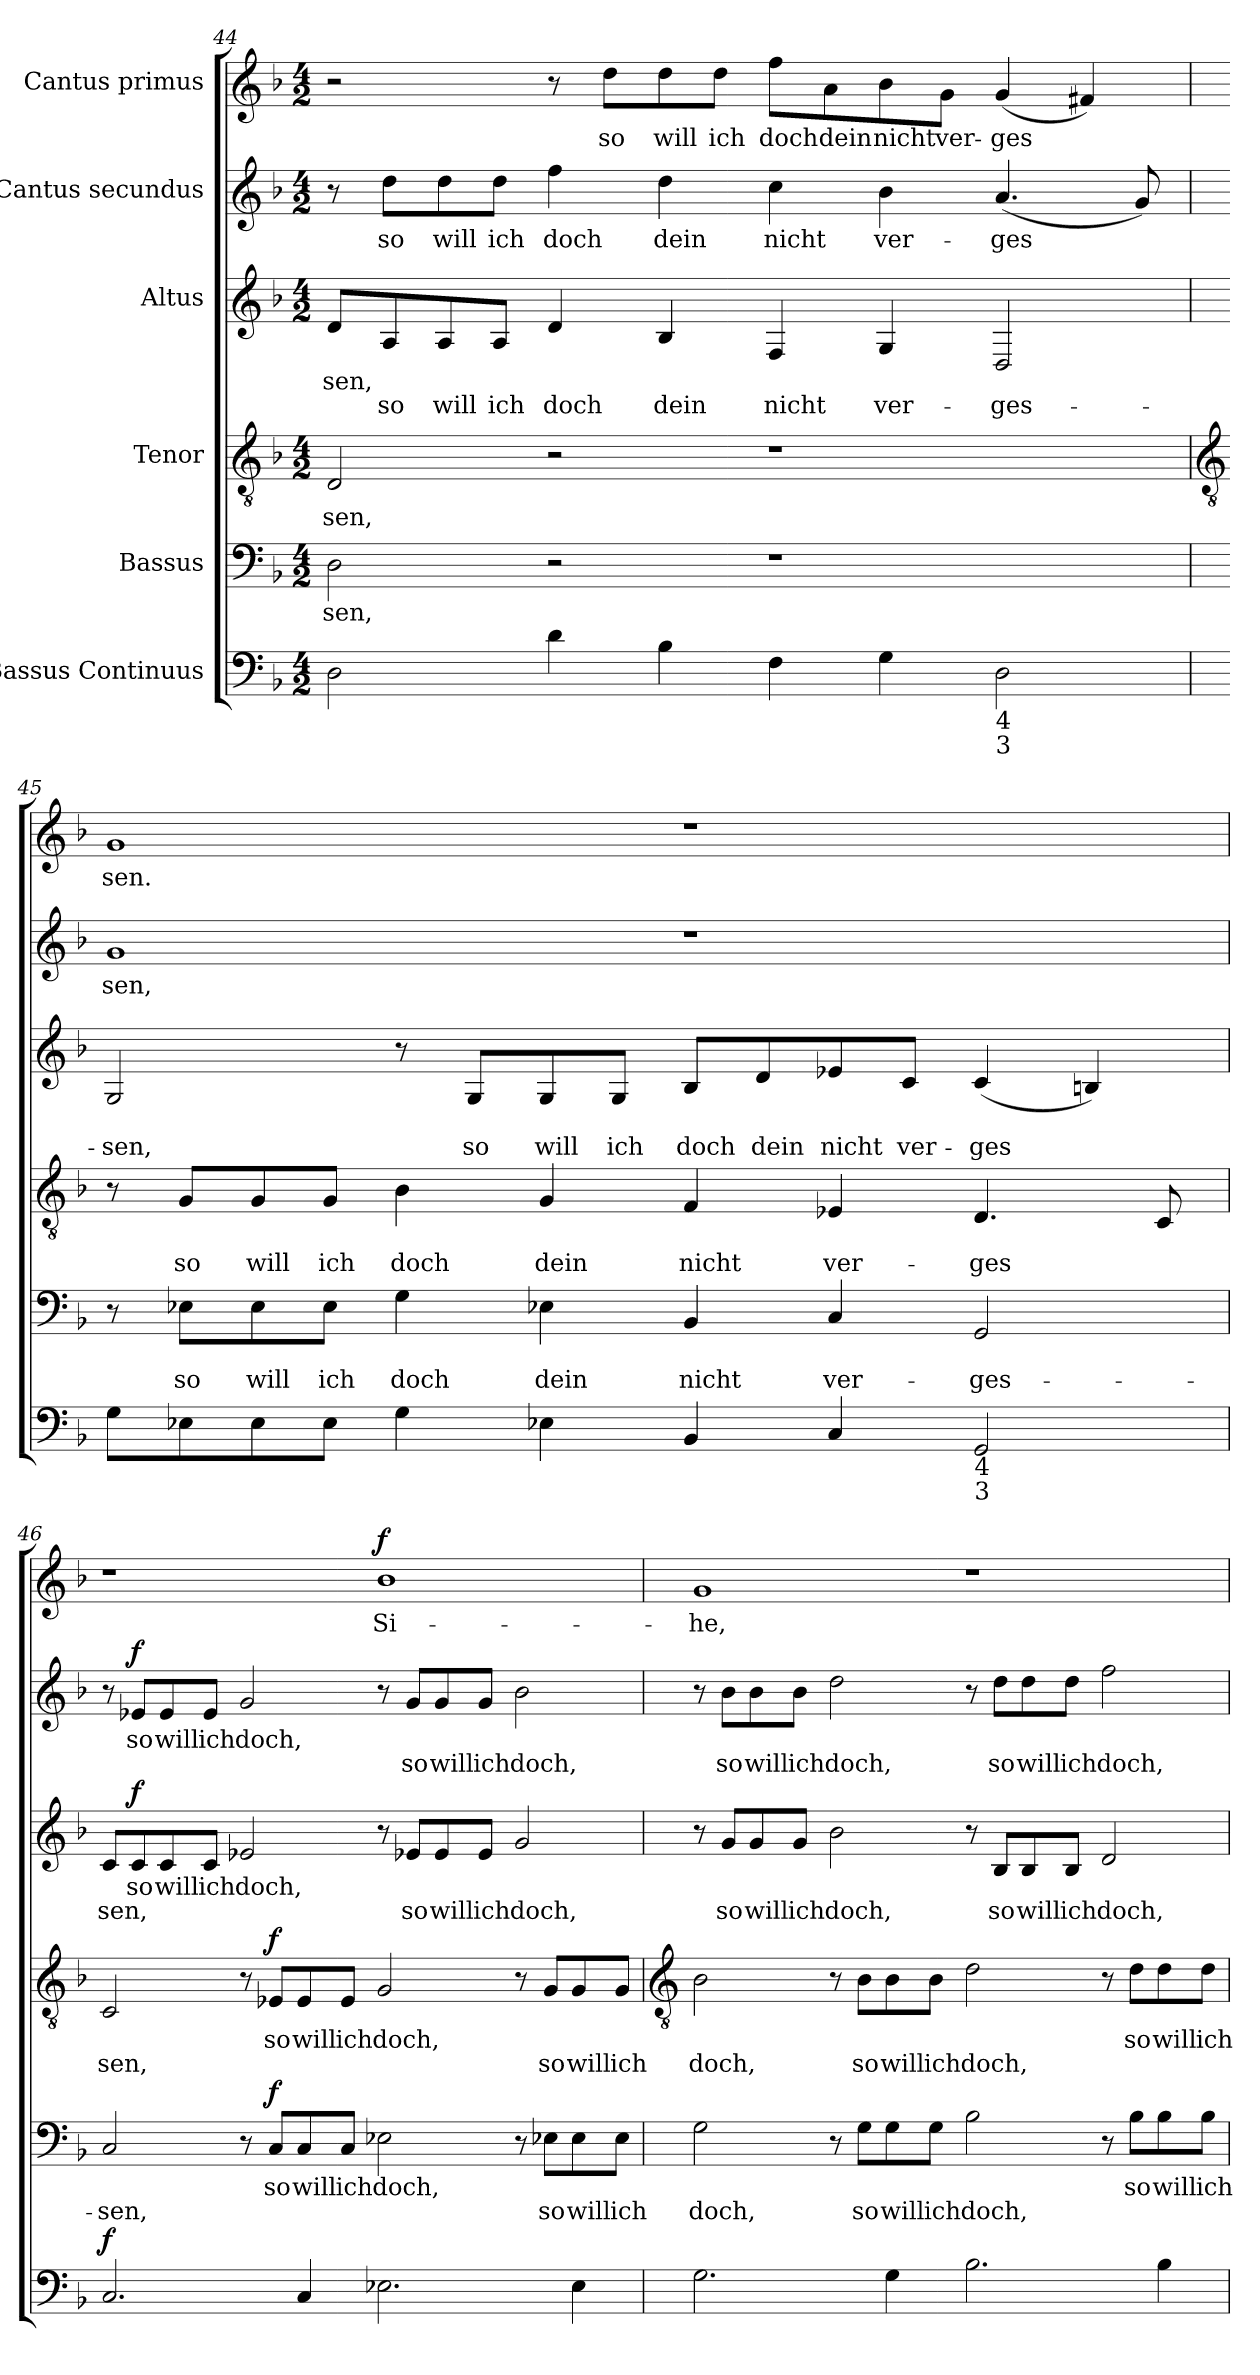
**kern	**dynam	**kern	**text	**text	**dynam	**kern	**text	**text	**dynam	**kern	**text	**text	**dynam	**kern	**text	**text	**dynam	**kern	**text	**dynam
*part6	*part6	*part5	*part5	*part5	*part5	*part4	*part4	*part4	*part4	*part3	*part3	*part3	*part3	*part2	*part2	*part2	*part2	*part1	*part1	*part1
*staff6	*staff6	*staff5	*staff5	*staff5	*staff5	*staff4	*staff4	*staff4	*staff4	*staff3	*staff3	*staff3	*staff3	*staff2	*staff2	*staff2	*staff2	*staff1	*staff1	*staff1
*I"Bassus Continuus	*	*I"Bassus	*	*	*	*I"Tenor	*	*	*	*I"Altus	*	*	*	*I"Cantus secundus	*	*	*	*I"Cantus primus	*	*
*clefF4	*	*clefF4	*	*	*	*clefGv2	*	*	*	*clefG2	*	*	*	*clefG2	*	*	*	*clefG2	*	*
*k[b-]	*	*k[b-]	*	*	*	*k[b-]	*	*	*	*k[b-]	*	*	*	*k[b-]	*	*	*	*k[b-]	*	*
*F:	*	*F:	*	*	*	*F:	*	*	*	*F:	*	*	*	*F:	*	*	*	*F:	*	*
*M4/2	*	*M4/2	*	*	*	*M4/2	*	*	*	*M4/2	*	*	*	*M4/2	*	*	*	*M4/2	*	*
=44	=44	=44	=44	=44	=44	=44	=44	=44	=44	=44	=44	=44	=44	=44	=44	=44	=44	=44	=44	=44
!	!	!	!LO:LY:b	!	!	!	!LO:LY:b	!	!	!	!LO:LY:b	!	!	!	!	!	!	!	!	!
2D	.	2D	-sen,	.	.	2D	sen,	.	.	8d/L	sen,	.	.	8r	.	.	.	2r	.	.
!	!	!	!	!	!	!	!	!	!	!	!	!LO:LY:b	!	!	!LO:LY:b	!	!	!	!	!
.	.	.	.	.	.	.	.	.	.	8A/	.	so	.	8dd\L	so	.	.	.	.	.
!	!	!	!	!	!	!	!	!	!	!	!	!LO:LY:b	!	!	!LO:LY:b	!	!	!	!	!
.	.	.	.	.	.	.	.	.	.	8A/	.	will	.	8dd\	will	.	.	.	.	.
!	!	!	!	!	!	!	!	!	!	!	!	!LO:LY:b	!	!	!LO:LY:b	!	!	!	!	!
.	.	.	.	.	.	.	.	.	.	8A/J	.	ich	.	8dd\J	ich	.	.	.	.	.
!	!	!	!	!	!	!	!	!	!	!	!	!LO:LY:b	!	!	!LO:LY:b	!	!	!	!	!
4d	.	2r	.	.	.	2r	.	.	.	4d	.	doch	.	4ff	doch	.	.	8r	.	.
!	!	!	!	!	!	!	!	!	!	!	!	!	!	!	!	!	!	!	!LO:LY:b	!
.	.	.	.	.	.	.	.	.	.	.	.	.	.	.	.	.	.	8dd\L	so	.
!	!	!	!	!	!	!	!	!	!	!	!	!LO:LY:b	!	!	!LO:LY:b	!	!	!	!LO:LY:b	!
4B-	.	.	.	.	.	.	.	.	.	4B-	.	dein	.	4dd	dein	.	.	8dd\	will	.
!	!	!	!	!	!	!	!	!	!	!	!	!	!	!	!	!	!	!	!LO:LY:b	!
.	.	.	.	.	.	.	.	.	.	.	.	.	.	.	.	.	.	8dd\J	ich	.
!	!	!	!	!	!	!	!	!	!	!	!	!LO:LY:b	!	!	!LO:LY:b	!	!	!	!LO:LY:b	!
4F	.	1r	.	.	.	1r	.	.	.	4F	.	nicht	.	4cc	nicht	.	.	8ff\L	doch	.
!	!	!	!	!	!	!	!	!	!	!	!	!	!	!	!	!	!	!	!LO:LY:b	!
.	.	.	.	.	.	.	.	.	.	.	.	.	.	.	.	.	.	8a\	dein	.
!	!	!	!	!	!	!	!	!	!	!	!	!LO:LY:b	!	!	!LO:LY:b	!	!	!	!LO:LY:b	!
4G	.	.	.	.	.	.	.	.	.	4G	.	ver-	.	4b-	ver-	.	.	8b-\	nicht	.
!	!	!	!	!	!	!	!	!	!	!	!	!	!	!	!	!	!	!	!LO:LY:b	!
.	.	.	.	.	.	.	.	.	.	.	.	.	.	.	.	.	.	8g\J	ver-	.
!LO:TX:b:t=4	!	!	!	!	!	!	!	!	!	!	!	!	!	!	!	!	!	!	!	!
!LO:TX:b:t=3	!	!	!	!	!	!	!	!	!	!	!	!	!	!	!	!	!	!	!	!
!	!	!	!	!	!	!	!	!	!	!	!	!LO:LY:b	!	!	!LO:LY:b	!	!	!	!LO:LY:b	!
2D	.	.	.	.	.	.	.	.	.	2D	.	-ges-	.	(<4.a	-ges	.	.	(<4g	-ges	.
.	.	.	.	.	.	.	.	.	.	.	.	.	.	.	.	.	.	4f#X)	.	.
.	.	.	.	.	.	.	.	.	.	.	.	.	.	8g)	.	.	.	.	.	.
!!LO:LB:g=z
=45	=45	=45	=45	=45	=45	=45	=45	=45	=45	=45	=45	=45	=45	=45	=45	=45	=45	=45	=45	=45
*	*	*	*	*	*	*clefGv2	*	*	*	*	*	*	*	*	*	*	*	*	*	*
!	!	!	!	!	!	!	!	!	!	!	!	!LO:LY:b	!	!	!LO:LY:b	!	!	!	!LO:LY:b	!
8G\L	.	8r	.	.	.	8r	.	.	.	2G	.	-sen,	.	1g	sen,	.	.	1g	sen.	.
!	!	!	!	!LO:LY:b	!	!	!	!LO:LY:b	!	!	!	!	!	!	!	!	!	!	!	!
8E-X\	.	8E-X\L	.	so	.	8G/L	.	so	.	.	.	.	.	.	.	.	.	.	.	.
!	!	!	!	!LO:LY:b	!	!	!	!LO:LY:b	!	!	!	!	!	!	!	!	!	!	!	!
8E-\	.	8E-\	.	will	.	8G/	.	will	.	.	.	.	.	.	.	.	.	.	.	.
!	!	!	!	!LO:LY:b	!	!	!	!LO:LY:b	!	!	!	!	!	!	!	!	!	!	!	!
8E-\J	.	8E-\J	.	ich	.	8G/J	.	ich	.	.	.	.	.	.	.	.	.	.	.	.
!	!	!	!	!LO:LY:b	!	!	!	!LO:LY:b	!	!	!	!	!	!	!	!	!	!	!	!
4G	.	4G	.	doch	.	4B-	.	doch	.	8r	.	.	.	.	.	.	.	.	.	.
!	!	!	!	!	!	!	!	!	!	!	!	!LO:LY:b	!	!	!	!	!	!	!	!
.	.	.	.	.	.	.	.	.	.	8G/L	.	so	.	.	.	.	.	.	.	.
!	!	!	!	!LO:LY:b	!	!	!	!LO:LY:b	!	!	!	!LO:LY:b	!	!	!	!	!	!	!	!
4E-X	.	4E-X	.	dein	.	4G	.	dein	.	8G/	.	will	.	.	.	.	.	.	.	.
!	!	!	!	!	!	!	!	!	!	!	!	!LO:LY:b	!	!	!	!	!	!	!	!
.	.	.	.	.	.	.	.	.	.	8G/J	.	ich	.	.	.	.	.	.	.	.
!	!	!	!	!LO:LY:b	!	!	!	!LO:LY:b	!	!	!	!LO:LY:b	!	!	!	!	!	!	!	!
4BB-	.	4BB-	.	nicht	.	4F	.	nicht	.	8B-/L	.	doch	.	1r	.	.	.	1r	.	.
!	!	!	!	!	!	!	!	!	!	!	!	!LO:LY:b	!	!	!	!	!	!	!	!
.	.	.	.	.	.	.	.	.	.	8d/	.	dein	.	.	.	.	.	.	.	.
!	!	!	!	!LO:LY:b	!	!	!	!LO:LY:b	!	!	!	!LO:LY:b	!	!	!	!	!	!	!	!
4C	.	4C	.	ver-	.	4E-X	.	ver-	.	8e-X/	.	nicht	.	.	.	.	.	.	.	.
!	!	!	!	!	!	!	!	!	!	!	!	!LO:LY:b	!	!	!	!	!	!	!	!
.	.	.	.	.	.	.	.	.	.	8c/J	.	ver-	.	.	.	.	.	.	.	.
!LO:TX:b:t=4	!	!	!	!	!	!	!	!	!	!	!	!	!	!	!	!	!	!	!	!
!LO:TX:b:t=3	!	!	!	!	!	!	!	!	!	!	!	!	!	!	!	!	!	!	!	!
!	!	!	!	!LO:LY:b	!	!	!	!LO:LY:b	!	!	!	!LO:LY:b	!	!	!	!	!	!	!	!
2GG	.	2GG	.	-ges-	.	4.D	.	-ges	.	(<4c	.	-ges	.	.	.	.	.	.	.	.
.	.	.	.	.	.	.	.	.	.	4Bn)	.	.	.	.	.	.	.	.	.	.
.	.	.	.	.	.	8C	.	.	.	.	.	.	.	.	.	.	.	.	.	.
=46	=46	=46	=46	=46	=46	=46	=46	=46	=46	=46	=46	=46	=46	=46	=46	=46	=46	=46	=46	=46
!	!LO:DY:a	!	!	!LO:LY:b	!	!	!	!LO:LY:b	!	!	!	!LO:LY:b	!	!	!	!	!	!	!	!
2.C	f	2C	.	-sen,	.	2C	.	sen,	.	8c/L	.	sen,	.	8r	.	.	.	1r	.	.
!	!	!	!	!	!	!	!	!	!	!	!LO:LY:b	!	!LO:DY:a	!	!LO:LY:b	!	!LO:DY:a	!	!	!
.	.	.	.	.	.	.	.	.	.	8c/	so	.	f	8e-X/L	so	.	f	.	.	.
!	!	!	!	!	!	!	!	!	!	!	!LO:LY:b	!	!	!	!LO:LY:b	!	!	!	!	!
.	.	.	.	.	.	.	.	.	.	8c/	will	.	.	8e-/	will	.	.	.	.	.
!	!	!	!	!	!	!	!	!	!	!	!LO:LY:b	!	!	!	!LO:LY:b	!	!	!	!	!
.	.	.	.	.	.	.	.	.	.	8c/J	ich	.	.	8e-/J	ich	.	.	.	.	.
!	!	!	!	!	!	!	!	!	!	!	!LO:LY:b	!	!	!	!LO:LY:b	!	!	!	!	!
.	.	8r	.	.	.	8r	.	.	.	2e-X	doch,	.	.	2g	doch,	.	.	.	.	.
!	!	!	!LO:LY:b	!	!LO:DY:a	!	!LO:LY:b	!	!LO:DY:a	!	!	!	!	!	!	!	!	!	!	!
.	.	8C/L	so	.	f	8E-X/L	so	.	f	.	.	.	.	.	.	.	.	.	.	.
!	!	!	!LO:LY:b	!	!	!	!LO:LY:b	!	!	!	!	!	!	!	!	!	!	!	!	!
4C	.	8C/	will	.	.	8E-/	will	.	.	.	.	.	.	.	.	.	.	.	.	.
!	!	!	!LO:LY:b	!	!	!	!LO:LY:b	!	!	!	!	!	!	!	!	!	!	!	!	!
.	.	8C/J	ich	.	.	8E-/J	ich	.	.	.	.	.	.	.	.	.	.	.	.	.
!	!	!	!LO:LY:b	!	!	!	!LO:LY:b	!	!	!	!	!	!	!	!	!	!	!	!LO:LY:b	!LO:DY:a
2.E-X	.	2E-X	doch,	.	.	2G	doch,	.	.	8r	.	.	.	8r	.	.	.	1b-	Si-	f
!	!	!	!	!	!	!	!	!	!	!	!	!LO:LY:b	!	!	!	!LO:LY:b	!	!	!	!
.	.	.	.	.	.	.	.	.	.	8e-X/L	.	so	.	8g/L	.	so	.	.	.	.
!	!	!	!	!	!	!	!	!	!	!	!	!LO:LY:b	!	!	!	!LO:LY:b	!	!	!	!
.	.	.	.	.	.	.	.	.	.	8e-/	.	will	.	8g/	.	will	.	.	.	.
!	!	!	!	!	!	!	!	!	!	!	!	!LO:LY:b	!	!	!	!LO:LY:b	!	!	!	!
.	.	.	.	.	.	.	.	.	.	8e-/J	.	ich	.	8g/J	.	ich	.	.	.	.
!	!	!	!	!	!	!	!	!	!	!	!	!LO:LY:b	!	!	!	!LO:LY:b	!	!	!	!
.	.	8r	.	.	.	8r	.	.	.	2g	.	doch,	.	2b-	.	doch,	.	.	.	.
!	!	!	!	!LO:LY:b	!	!	!	!LO:LY:b	!	!	!	!	!	!	!	!	!	!	!	!
.	.	8E-X\L	.	so	.	8G/L	.	so	.	.	.	.	.	.	.	.	.	.	.	.
!	!	!	!	!LO:LY:b	!	!	!	!LO:LY:b	!	!	!	!	!	!	!	!	!	!	!	!
4E-	.	8E-\	.	will	.	8G/	.	will	.	.	.	.	.	.	.	.	.	.	.	.
!	!	!	!	!LO:LY:b	!	!	!	!LO:LY:b	!	!	!	!	!	!	!	!	!	!	!	!
.	.	8E-\J	.	ich	.	8G/J	.	ich	.	.	.	.	.	.	.	.	.	.	.	.
!!LO:LB:g=z
=47	=47	=47	=47	=47	=47	=47	=47	=47	=47	=47	=47	=47	=47	=47	=47	=47	=47	=47	=47	=47
*	*	*	*	*	*	*clefGv2	*	*	*	*	*	*	*	*	*	*	*	*	*	*
!	!	!	!	!LO:LY:b	!	!	!	!LO:LY:b	!	!	!	!	!	!	!	!	!	!	!LO:LY:b	!
2.G	.	2G	.	doch,	.	2B-	.	doch,	.	8r	.	.	.	8r	.	.	.	1g	-he,	.
!	!	!	!	!	!	!	!	!	!	!	!	!LO:LY:b	!	!	!	!LO:LY:b	!	!	!	!
.	.	.	.	.	.	.	.	.	.	8g/L	.	so	.	8b-\L	.	so	.	.	.	.
!	!	!	!	!	!	!	!	!	!	!	!	!LO:LY:b	!	!	!	!LO:LY:b	!	!	!	!
.	.	.	.	.	.	.	.	.	.	8g/	.	will	.	8b-\	.	will	.	.	.	.
!	!	!	!	!	!	!	!	!	!	!	!	!LO:LY:b	!	!	!	!LO:LY:b	!	!	!	!
.	.	.	.	.	.	.	.	.	.	8g/J	.	ich	.	8b-\J	.	ich	.	.	.	.
!	!	!	!	!	!	!	!	!	!	!	!	!LO:LY:b	!	!	!	!LO:LY:b	!	!	!	!
.	.	8r	.	.	.	8r	.	.	.	2b-	.	doch,	.	2dd	.	doch,	.	.	.	.
!	!	!	!	!LO:LY:b	!	!	!	!LO:LY:b	!	!	!	!	!	!	!	!	!	!	!	!
.	.	8G\L	.	so	.	8B-\L	.	so	.	.	.	.	.	.	.	.	.	.	.	.
!	!	!	!	!LO:LY:b	!	!	!	!LO:LY:b	!	!	!	!	!	!	!	!	!	!	!	!
4G	.	8G\	.	will	.	8B-\	.	will	.	.	.	.	.	.	.	.	.	.	.	.
!	!	!	!	!LO:LY:b	!	!	!	!LO:LY:b	!	!	!	!	!	!	!	!	!	!	!	!
.	.	8G\J	.	ich	.	8B-\J	.	ich	.	.	.	.	.	.	.	.	.	.	.	.
!	!	!	!	!LO:LY:b	!	!	!	!LO:LY:b	!	!	!	!	!	!	!	!	!	!	!	!
2.B-	.	2B-	.	doch,	.	2d	.	doch,	.	8r	.	.	.	8r	.	.	.	1r	.	.
!	!	!	!	!	!	!	!	!	!	!	!	!LO:LY:b	!	!	!	!LO:LY:b	!	!	!	!
.	.	.	.	.	.	.	.	.	.	8B-/L	.	so	.	8dd\L	.	so	.	.	.	.
!	!	!	!	!	!	!	!	!	!	!	!	!LO:LY:b	!	!	!	!LO:LY:b	!	!	!	!
.	.	.	.	.	.	.	.	.	.	8B-/	.	will	.	8dd\	.	will	.	.	.	.
!	!	!	!	!	!	!	!	!	!	!	!	!LO:LY:b	!	!	!	!LO:LY:b	!	!	!	!
.	.	.	.	.	.	.	.	.	.	8B-/J	.	ich	.	8dd\J	.	ich	.	.	.	.
!	!	!	!	!	!	!	!	!	!	!	!	!LO:LY:b	!	!	!	!LO:LY:b	!	!	!	!
.	.	8r	.	.	.	8r	.	.	.	2d	.	doch,	.	2ff	.	doch,	.	.	.	.
!	!	!	!LO:LY:b	!	!	!	!LO:LY:b	!	!	!	!	!	!	!	!	!	!	!	!	!
.	.	8B-\L	so	.	.	8d\L	so	.	.	.	.	.	.	.	.	.	.	.	.	.
!	!	!	!LO:LY:b	!	!	!	!LO:LY:b	!	!	!	!	!	!	!	!	!	!	!	!	!
4B-	.	8B-\	will	.	.	8d\	will	.	.	.	.	.	.	.	.	.	.	.	.	.
!	!	!	!LO:LY:b	!	!	!	!LO:LY:b	!	!	!	!	!	!	!	!	!	!	!	!	!
.	.	8B-\J	ich	.	.	8d\J	ich	.	.	.	.	.	.	.	.	.	.	.	.	.
=	=	=	=	=	=	=	=	=	=	=	=	=	=	=	=	=	=	=	=	=
*-	*-	*-	*-	*-	*-	*-	*-	*-	*-	*-	*-	*-	*-	*-	*-	*-	*-	*-	*-	*-
